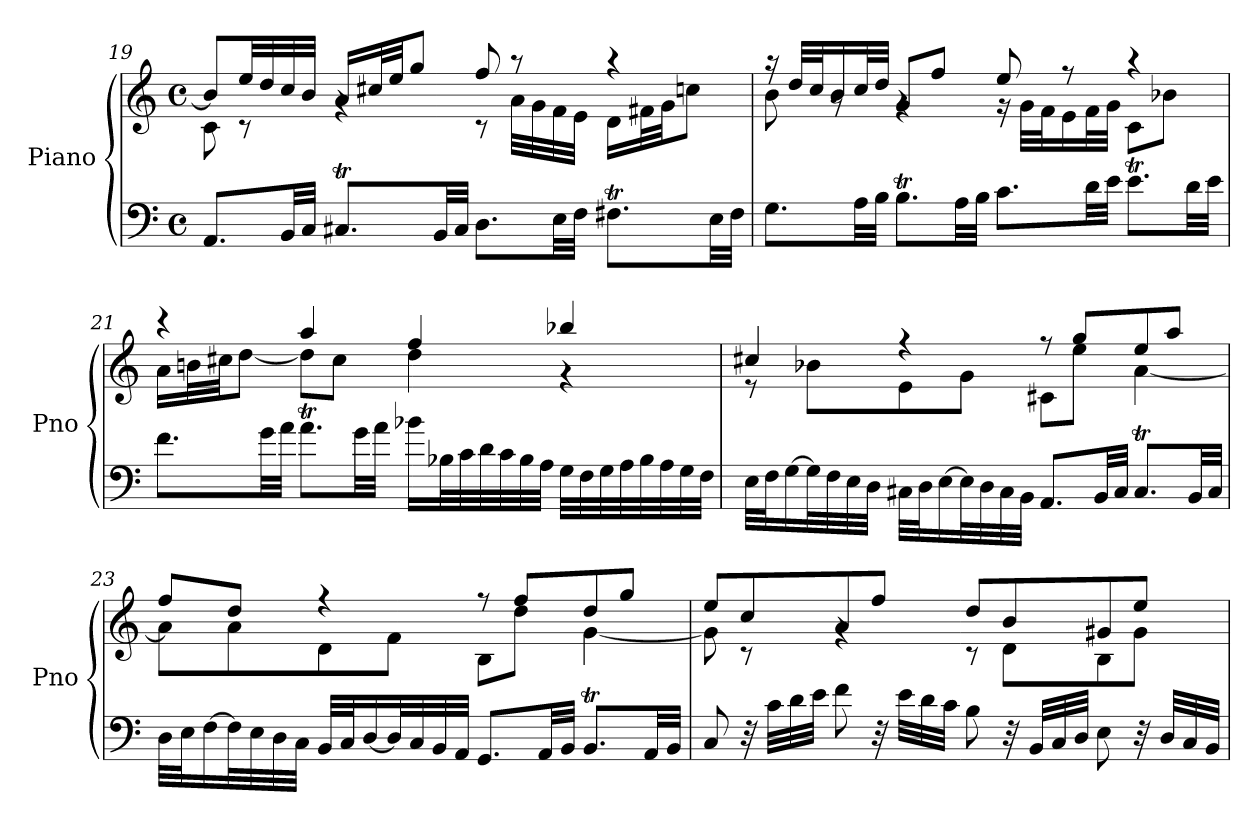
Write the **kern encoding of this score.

**kern	**kern
*part1	*part1
*staff2	*staff1
*I"Piano	*
*I'Pno	*
!!LO:PB:g=z
*clefF4	*clefG2
*k[]	*k[]
*M4/4	*M4/4
*met(c)	*met(c)
=19	=19
*	*^
8.AA/L	8b/L]	8c\
.	32ee/LL	8r
.	32dd/	.
32BB/LL	32cc/	.
32C/JJJ	32b/JJJ	.
8.C#Xt/L	16a/LL	4rg
.	32cc#X/L	.
.	32ee/JJ	.
.	8gg/J	.
32BB/LL	.	.
32C#/JJJ	.	.
8.D\L	8ff/	8r
.	8r	32a\LLL
.	.	32g\
32E\LL	.	32f\
32F\JJJ	.	32e\JJJ
8.F#Xt\L	4r	16d\LL
.	.	32f#X\L
.	.	32g\JJ
.	.	8ccn\J
32E\LL	.	.
32F#\JJJ	.	.
!!LO:LB:g=z	!!
=20	=20	=20
8.G\L	16r	8b\
.	32dd/LLL	.
.	32cc/J	.
.	16b/	8rg
32A\LL	32cc/L	.
32B\JJJ	32dd/JJJ	.
8.Bt\L	8g/L	4rg
.	8ff/J	.
32A\LL	.	.
32B\JJJ	.	.
8.c\L	8ee/	16rg
.	.	32g\LLL
.	.	32f\J
.	8r	16e\
32d\LL	.	32f\L
32e\JJJ	.	32g\JJJ
8.et\L	4r	8c\L
.	.	8b-X\J
32d\LL	.	.
32e\JJJ	.	.
!!LO:LB:g=z	!!
=21	=21	=21
8.f\L	4r	16a\LL
.	.	32bn\L
.	.	32cc#X\JJ
.	.	[8dd\J
32g\LL	.	.
32a\JJJ	.	.
8.aT\L	4aa/	8dd\L]
.	.	8cc#\J
32g\LL	.	.
32a\JJJ	.	.
16b-X\LL	4ff/	4dd\
32B-X\L	.	.
32c\	.	.
32d\	.	.
32c\	.	.
32B-\	.	.
32A\JJJ	.	.
32G\LLL	4bb-X/	4r
32F\	.	.
32G\	.	.
32A\	.	.
32B-\	.	.
32A\	.	.
32G\	.	.
32F\JJJ	.	.
!!LO:PB:g=z	!!
=22	=22	=22
32E\LLL	4cc#X/	8r
32F\J	.	.
[16G\	.	.
32G\L]	.	8b-X\L
32F\	.	.
32E\	.	.
32D\JJJ	.	.
32C#X\LLL	4r	8e\
32D\J	.	.
[16E\	.	.
32E\L]	.	8g\J
32D\	.	.
32C#\	.	.
32BB\JJJ	.	.
8.AA/L	8r	8c#X\L
.	8gg/L	8ee\J
32BB/LL	.	.
32C#/JJJ	.	.
8.C#t/L	8ee/	[4a\
.	8aa/J	.
32BB/LL	.	.
32C#/JJJ	.	.
=23	=23	=23
32D\LLL	8ff/L	8a\L]
32E\J	.	.
[16F\	.	.
32F\L]	8dd/J	8a\
32E\	.	.
32D\	.	.
32C\JJJ	.	.
32BB/LLL	4r	8d\
32C/J	.	.
[16D/	.	.
32D/L]	.	8f\J
32C/	.	.
32BB/	.	.
32AA/JJJ	.	.
8.GG/L	8r	8B\L
.	8ff/L	8dd\J
32AA/LL	.	.
32BB/JJJ	.	.
8.BBt/L	8dd/	[4g\
.	8gg/J	.
32AA/LL	.	.
32BB/JJJ	.	.
!!LO:LB:g=z	!!
=24	=24	=24
8C/	8ee/L	8g\]
32r	8cc/	8r
32c\LLL	.	.
32d\	.	.
32e\JJJ	.	.
8f\	8a/	4rg
32r	8ff/J	.
32e\LLL	.	.
32d\	.	.
32c\JJJ	.	.
8B\	8dd/L	8r
32r	8b/	8d\L
32BB/LLL	.	.
32C/	.	.
32D/JJJ	.	.
8E\	8g#X/	8B\
32r	8ee/J	8g#\J
32D/LLL	.	.
32C/	.	.
32BB/JJJ	.	.
*	*v	*v
=	=
*-	*-
